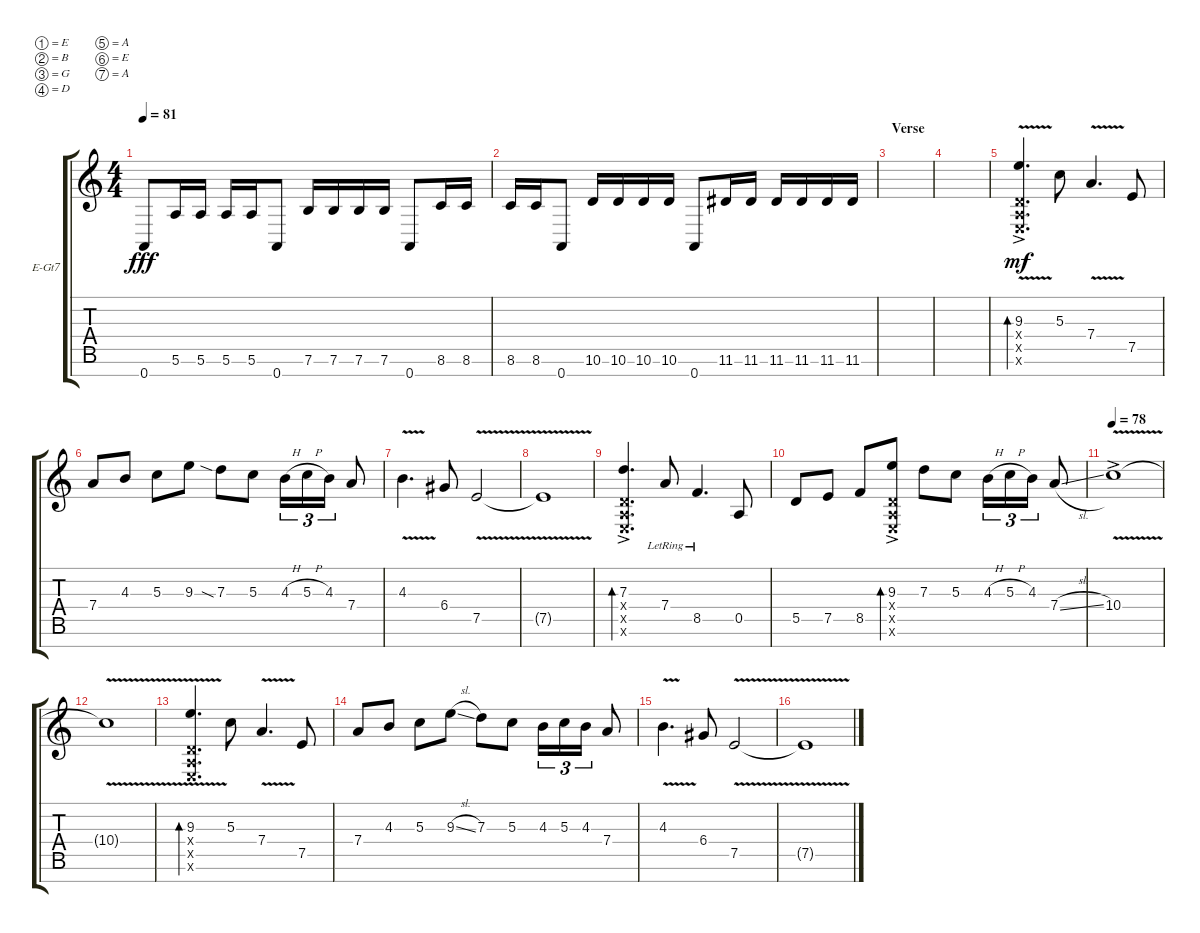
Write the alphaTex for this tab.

\defaultSystemsLayout 4
\bracketExtendMode groupsimilarinstruments
\firstSystemTrackNameOrientation horizontal
\otherSystemsTrackNameOrientation horizontal
\track ("Matt " "E-Gt7") {instrument overdrivenguitar}
\staff {score tabs}
\tuning (E4 B3 G3 D3 A2 E2 A1)
\ts (4 4)
\tempo 81
\clef g2
\ks c
0.7{t}.8{dy fff} 5.6.16 5.6.16 5.6.16 5.6.16 0.7.8 7.6.16 7.6.16 7.6.16 7.6.16 0.7.8 8.6.16 8.6.16 |
8.6.16 8.6.16 0.7.8 10.6.16 10.6.16 10.6.16 10.6.16 0.7.8 11.6.16 11.6.16 11.6.16 11.6.16 11.6.16 11.6.16 |
\section ("" "Verse")
|
|
(9.3{v ac} 0.4{x} 0.5{x} 0.6{x}).4{d bd 188 dy mf} 5.3.8 7.4{v}.4{d} 7.5.8 |
7.4.8 4.3.8 5.3.8 9.3.8 7.3{sia}.8 5.3.8 4.3{h}.16{tu (3 2)} 5.3{h}.16{tu (3 2)} 4.3.16{tu (3 2)} 7.4.8 |
4.3{v}.4{d} 6.4.8 7.5{v}.2 |
7.5{v t}.1 |
(7.3{ac} 0.6{x} 0.5{x} 0.4{x}).4{d bd 179} 7.4{lr}.8 8.5{lr}.4{d} 0.5.8 |
5.5.8 7.5.8 8.5.8 (9.3{ac} 0.4{x} 0.5{x} 0.6{x}).8{bd 118} 7.3.8 5.3.8 4.3{h}.16{tu (3 2)} 5.3{h}.16{tu (3 2)} 4.3.16{tu (3 2)} 7.4{sl}.8 |
\tempo 78
10.4{v ac}.1 |
10.4{t}.1 |
(9.3{v} 0.4{x} 0.5{x} 0.6{x}).4{d bd 188} 5.3.8 7.4{v}.4{d} 7.5.8 |
7.4.8 4.3.8 5.3.8 9.3{sl}.8 7.3.8 5.3.8 4.3.16{tu (3 2)} 5.3.16{tu (3 2)} 4.3.16{tu (3 2)} 7.4.8 |
4.3{v}.4{d} 6.4.8 7.5{v}.2 |
7.5{v t}.1
